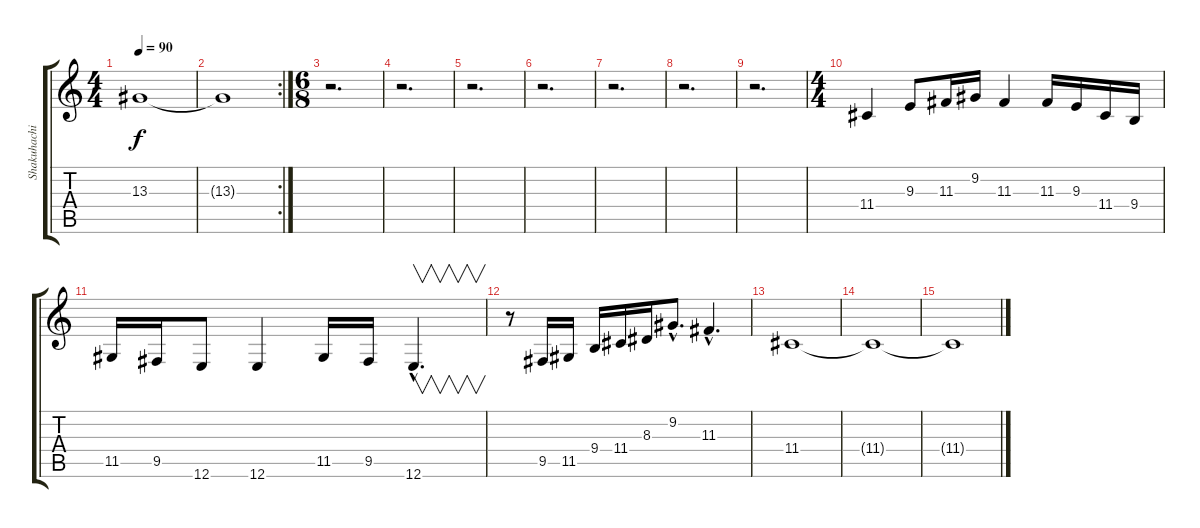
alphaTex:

\track ("Shakuhachi" "Shakuhachi") {instrument shakuhachi}
\staff {score tabs}
\tuning (E4 B3 G3 D3 A2 E2) {hide}
\ts (4 4)
\tempo 90
\clef g2
\ks c
13.3.1{dy f} |
\rc 2
13.3{t}.1 |
\ts (6 8)
r.2{d} |
r.2{d} |
r.2{d} |
r.2{d} |
r.2{d} |
r.2{d} |
r.2{d} |
\ts (4 4)
11.4.4 9.3.8 11.3.16 9.2.16 11.3.4 11.3.16 9.3.16 11.4.16 9.4.16 |
11.5.16 9.5.16 12.6.8 12.6.4 11.5.16 9.5.16 12.6{hac}.4{v d} |
r.8 9.5.16 11.5.16 9.4.16 11.4.16 8.3.16 9.2{hac}.8{d} 11.3{hac}.4{d} |
11.4.1 |
11.4{t}.1{volume 0} |
11.4{t}.1
